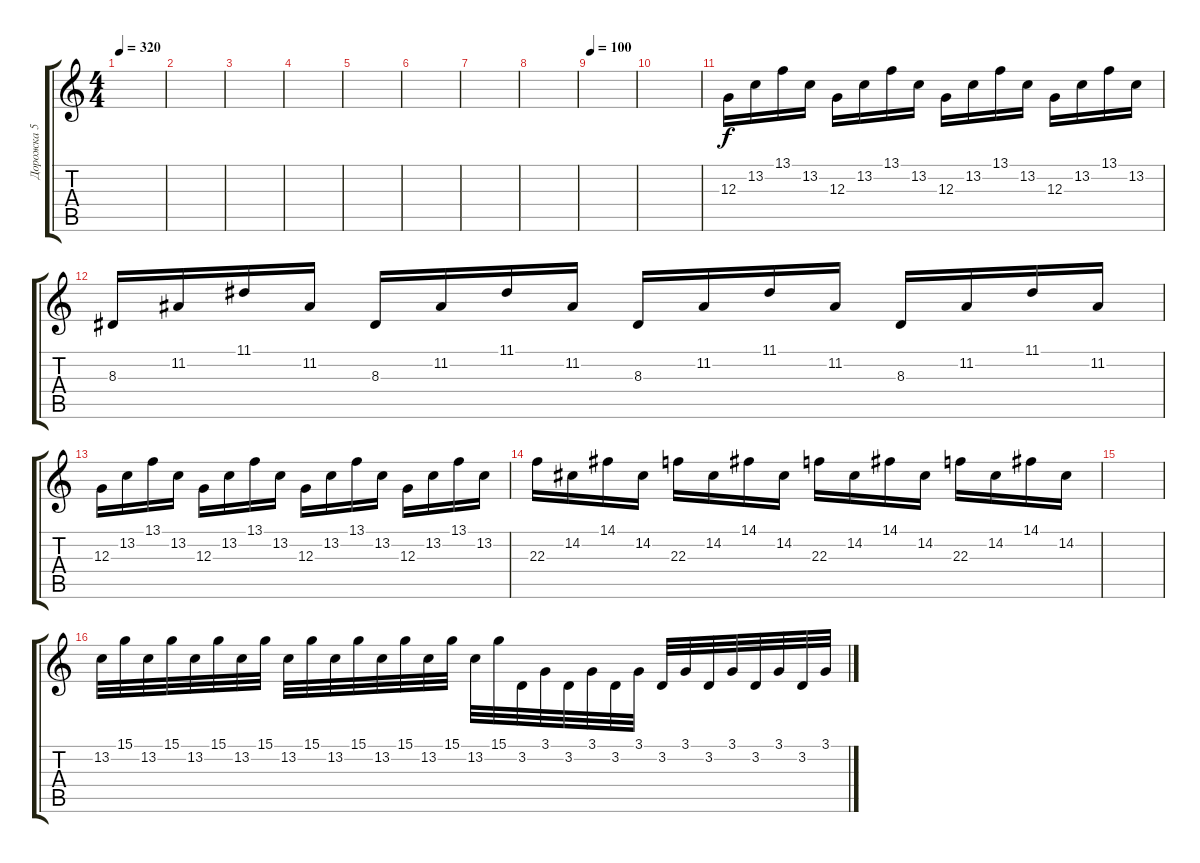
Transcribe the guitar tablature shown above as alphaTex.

\track ("Дорожка 5" "Дорожка 5") {instrument stringensemble2}
\staff {score tabs}
\tuning (E4 B3 G3 D3 A2 E2) {hide}
\ts (4 4)
\tempo 320
\clef g2
\ks c
|
|
|
|
|
|
|
|
\tempo 100
|
|
12.3.16{volume 16 balance 16} 13.2.16 13.1.16 13.2.16 12.3.16 13.2.16 13.1.16 13.2.16 12.3.16 13.2.16 13.1.16 13.2.16 12.3.16 13.2.16 13.1.16 13.2.16 |
8.3.16 11.2.16 11.1.16 11.2.16 8.3.16 11.2.16 11.1.16 11.2.16 8.3.16 11.2.16 11.1.16 11.2.16 8.3.16 11.2.16 11.1.16 11.2.16 |
12.3.16{volume 16 balance 16} 13.2.16 13.1.16 13.2.16 12.3.16 13.2.16 13.1.16 13.2.16 12.3.16 13.2.16 13.1.16 13.2.16 12.3.16 13.2.16 13.1.16 13.2.16 |
22.3.16 14.2.16 14.1.16 14.2.16 22.3.16 14.2.16 14.1.16 14.2.16 22.3.16 14.2.16 14.1.16 14.2.16 22.3.16 14.2.16 14.1.16 14.2.16 |
|
13.2.32 15.1.32 13.2.32 15.1.32 13.2.32 15.1.32 13.2.32 15.1.32 13.2.32 15.1.32 13.2.32 15.1.32 13.2.32 15.1.32 13.2.32 15.1.32 13.2.32 15.1.32 3.2.32 3.1.32 3.2.32 3.1.32 3.2.32 3.1.32 3.2.32 3.1.32 3.2.32 3.1.32 3.2.32 3.1.32 3.2.32 3.1.32
